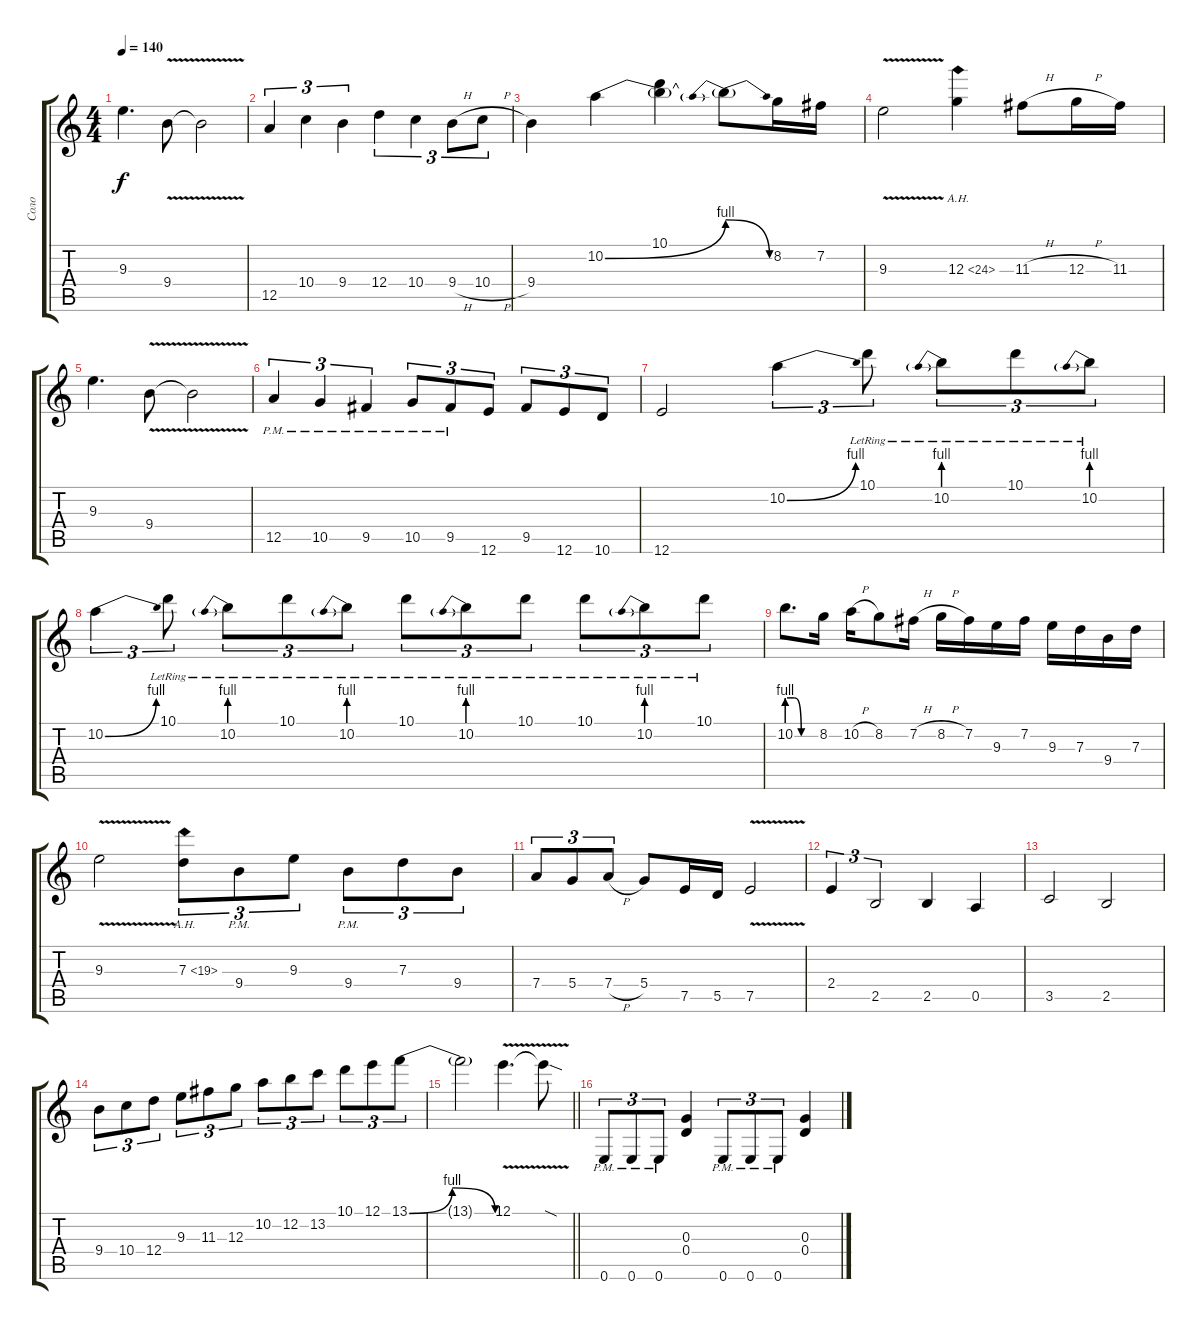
\track ("Соло" "Соло") {instrument distortionguitar}
\staff {score tabs}
\tuning (E4 B3 G3 D3 A2 E2) {hide}
\ts (4 4)
\tempo 140
\clef g2
\ks c
9.3.4{d dy f} 9.4{v}.8 9.4{t}.2 |
12.5.4{tu (3 2)} 10.4.4{tu (3 2)} 9.4.4{tu (3 2)} 12.4.4{tu (3 2)} 10.4.4{tu (3 2)} 9.4{h}.8{tu (3 2)} 10.4{h}.8{tu (3 2)} |
9.4.4 10.2{be (bend 0 0 60 4)}.4 (10.1 10.2{t}).4 10.2{be (prebendrelease 0 4 60 0) t}.8 8.2.16 7.2.16 |
9.3{v}.2 12.3{ah 12}.4 11.3{h}.8 12.3{h}.16 11.3.16 |
9.3.4{d} 9.4{v}.8 9.4{t}.2 |
12.5{pm}.4{tu (3 2)} 10.5{pm}.4{tu (3 2)} 9.5{pm}.4{tu (3 2)} 10.5{pm}.8{tu (3 2)} 9.5{pm}.8{tu (3 2)} 12.6.8{tu (3 2)} 9.5.8{tu (3 2)} 12.6.8{tu (3 2)} 10.6.8{tu (3 2)} |
12.6.2 10.2{be (bend 0 0 60 4)}.4{tu (3 2)} 10.1{lr}.8{tu (3 2)} 10.2{be (prebend 0 4 60 4) lr}.8{tu (3 2)} 10.1{lr}.8{tu (3 2)} 10.2{be (prebend 0 4 60 4) lr}.8{tu (3 2)} |
10.2{be (bend 0 0 60 4)}.4{tu (3 2)} 10.1{lr}.8{tu (3 2)} 10.2{be (prebend 0 4 60 4) lr}.8{tu (3 2)} 10.1{lr}.8{tu (3 2)} 10.2{be (prebend 0 4 60 4) lr}.8{tu (3 2)} 10.1{lr}.8{tu (3 2)} 10.2{be (prebend 0 4 60 4) lr}.8{tu (3 2)} 10.1{lr}.8{tu (3 2)} 10.1{lr}.8{tu (3 2)} 10.2{be (prebend 0 4 60 4) lr}.8{tu (3 2)} 10.1{lr}.8{tu (3 2)} |
10.2{be (custom 0 4 15 4 30 0 60 0)}.8{d} 8.2.16 10.2{h}.16 8.2.8 7.2{h}.16 8.2{h}.16 7.2.16 9.3.16 7.2.16 9.3.16 7.3.16 9.4.16 7.3.16 |
9.3{v}.2 7.3{ah 12}.8{tu (3 2)} 9.4{pm}.8{tu (3 2)} 9.3.8{tu (3 2)} 9.4{pm}.8{tu (3 2)} 7.3.8{tu (3 2)} 9.4.8{tu (3 2)} |
7.4.8{tu (3 2)} 5.4.8{tu (3 2)} 7.4{h}.8{tu (3 2)} 5.4.8 7.5.16 5.5.16 7.5{v}.2 |
2.4.4{tu (3 2)} 2.5.2{tu (3 2)} 2.5.4 0.5.4 |
3.5.2 2.5.2 |
9.4.8{tu (3 2)} 10.4.8{tu (3 2)} 12.4.8{tu (3 2)} 9.3.8{tu (3 2)} 11.3.8{tu (3 2)} 12.3.8{tu (3 2)} 10.2.8{tu (3 2)} 12.2.8{tu (3 2)} 13.2.8{tu (3 2)} 10.1.8{tu (3 2)} 12.1.8{tu (3 2)} 13.1{be (bendrelease 0 0 15 4 50 4 60 0)}.8{tu (3 2)} |
\barLineRight lightlight
13.1{t}.2 12.1{v}.4{d} 12.1{sod t}.8 |
0.6{pm}.8{tu (3 2)} 0.6{pm}.8{tu (3 2)} 0.6{pm}.8{tu (3 2)} (0.3 0.4).4 0.6{pm}.8{tu (3 2)} 0.6{pm}.8{tu (3 2)} 0.6{pm}.8{tu (3 2)} (0.3 0.4).4
